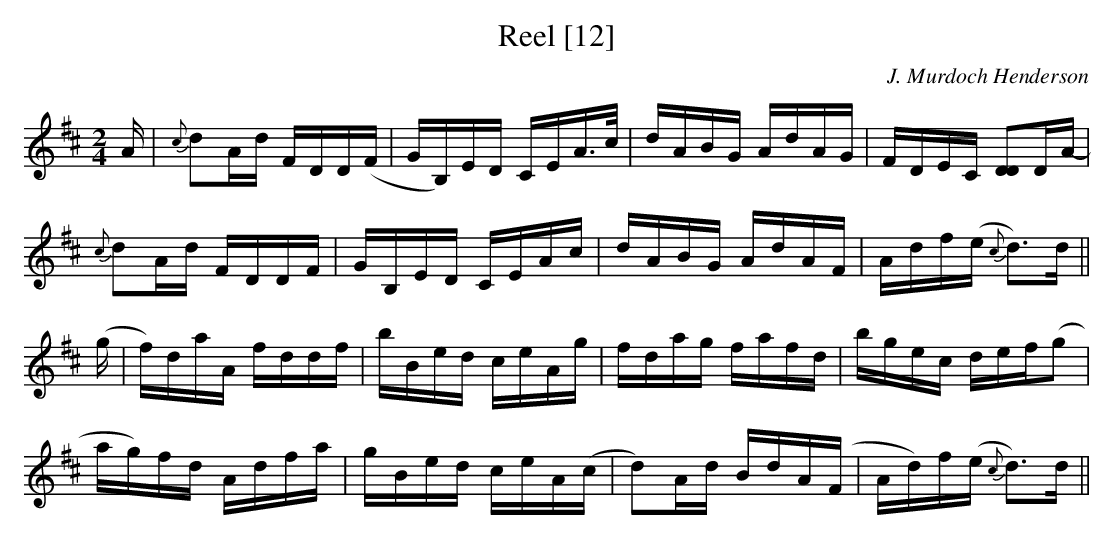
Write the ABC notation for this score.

X:1
T:Reel [12]
C:J. Murdoch Henderson
M:2/4
L:1/8
K:D
A/-|{c}dA/d/ F/D/D/(F/|G/B,/)E/D/ C/E/A/>c/|d/A/B/G/ A/d/A/G/|F/D/E/C/- [DD]D/A/-|
{c}dA/d/ F/D/D/F/|G/B,/E/D/ C/E/A/c/|d/A/B/G/ A/d/A/F/|A/d/f/(e/ {c}d)>d||
(g/|f/)d/a/A/ f/d/d/f/|b/B/e/d/ c/e/A/g/|f/d/a/g/ f/a/f/d/|b/g/e/c/ d/e/f/(g|
a/g/)f/d/ A/d/f/a/|g/B/e/d/ c/e/A/(c/|d)A/d/ B/d/A/(F/|A/d/)f/(e/ {c}d>)d||
